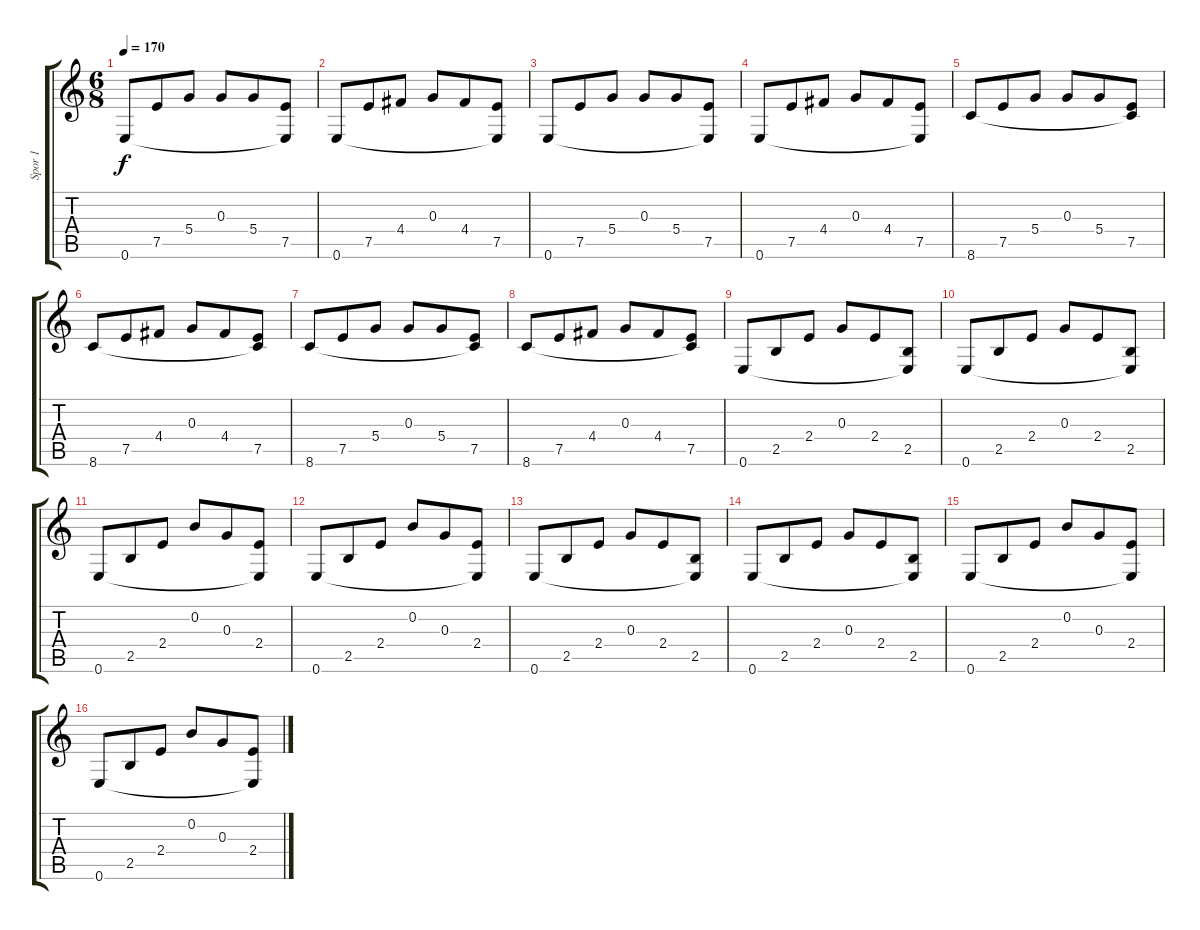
\track ("Spor 1" "Spor 1") {instrument acousticguitarsteel}
\staff {score tabs}
\tuning (E4 B3 G3 D3 A2 E2) {hide}
\ts (6 8)
\tempo 170
\clef g2
\ks c
0.6.8{dy f} 7.5.8 5.4.8 0.3.8 5.4.8 (7.5 0.6{t}).8 |
0.6.8 7.5.8 4.4.8 0.3.8 4.4.8 (7.5 0.6{t}).8 |
0.6.8 7.5.8 5.4.8 0.3.8 5.4.8 (7.5 0.6{t}).8 |
0.6.8 7.5.8 4.4.8 0.3.8 4.4.8 (7.5 0.6{t}).8 |
8.6.8 7.5.8 5.4.8 0.3.8 5.4.8 (7.5 8.6{t}).8 |
8.6.8 7.5.8 4.4.8 0.3.8 4.4.8 (7.5 8.6{t}).8 |
8.6.8 7.5.8 5.4.8 0.3.8 5.4.8 (7.5 8.6{t}).8 |
8.6.8 7.5.8 4.4.8 0.3.8 4.4.8 (7.5 8.6{t}).8 |
0.6.8 2.5.8 2.4.8 0.3.8 2.4.8 (2.5 0.6{t}).8 |
0.6.8 2.5.8 2.4.8 0.3.8 2.4.8 (2.5 0.6{t}).8 |
0.6.8 2.5.8 2.4.8 0.2.8 0.3.8 (2.4 0.6{t}).8 |
0.6.8 2.5.8 2.4.8 0.2.8 0.3.8 (2.4 0.6{t}).8 |
0.6.8 2.5.8 2.4.8 0.3.8 2.4.8 (2.5 0.6{t}).8 |
0.6.8 2.5.8 2.4.8 0.3.8 2.4.8 (2.5 0.6{t}).8 |
0.6.8 2.5.8 2.4.8 0.2.8 0.3.8 (2.4 0.6{t}).8 |
0.6.8 2.5.8 2.4.8 0.2.8 0.3.8 (2.4 0.6{t}).8
